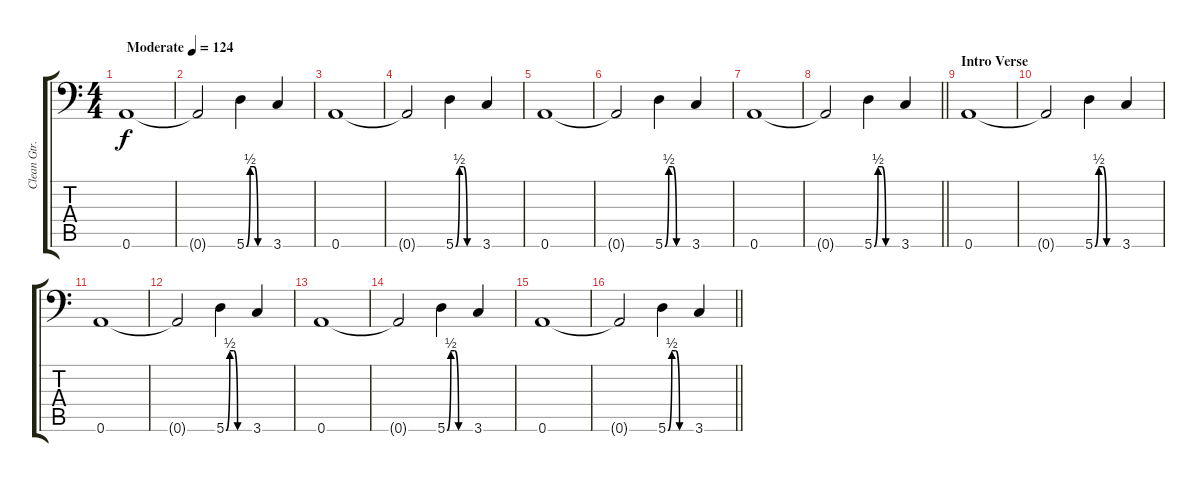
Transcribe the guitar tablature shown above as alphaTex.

\track ("Clean Gtr. 2" "Clean Gtr.") {instrument electricguitarclean}
\staff {score tabs}
\tuning (B3 Gb3 D3 A2 E2 A1) {hide}
\ts (4 4)
\tempo (124 "Moderate")
\clef f4
\ks c
0.6.1{dy f instrument electricguitarclean} |
0.6{t}.2 5.6{be (custom 0 0 10 2 20 2 30 0 60 0)}.4 3.6.4 |
0.6.1 |
0.6{t}.2 5.6{be (custom 0 0 10 2 20 2 30 0 60 0)}.4 3.6.4 |
0.6.1 |
0.6{t}.2 5.6{be (custom 0 0 10 2 20 2 30 0 60 0)}.4 3.6.4 |
0.6.1 |
\barLineRight lightlight
0.6{t}.2 5.6{be (custom 0 0 10 2 20 2 30 0 60 0)}.4 3.6.4 |
\section ("" "Intro Verse")
0.6.1 |
0.6{t}.2 5.6{be (custom 0 0 10 2 20 2 30 0 60 0)}.4 3.6.4 |
0.6.1 |
0.6{t}.2 5.6{be (custom 0 0 10 2 20 2 30 0 60 0)}.4 3.6.4 |
0.6.1 |
0.6{t}.2 5.6{be (custom 0 0 10 2 20 2 30 0 60 0)}.4 3.6.4 |
0.6.1 |
\barLineRight lightlight
0.6{t}.2 5.6{be (custom 0 0 10 2 20 2 30 0 60 0)}.4 3.6.4
